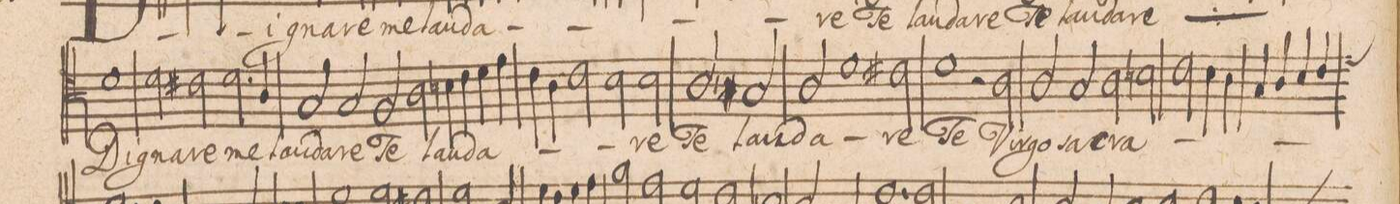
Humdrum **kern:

**kern	**text
*I"TENOR.	*
*clefC4	*
*k[]	*
*met(C|)	*
*M2/1	*
1d	Dig-
=9-	=9-
2d\	-na-
2c#X\	-re
2.d\	me
4A/	lau-
=10-	=10-
2G/	-da-
2G/	-re
2F/	Te
2A\	lau-
=11-	=11-
4Bn\	-da-
4c\ny	.
4d\	.
4e\	.
4c\	.
4A\	.
2c\	.
=12-	=12-
2B\	.
2B\	-re
2A,/	Te
2G#X/	lau-
=13-	=13-
2A/	-da-
1d	.
2c#X\	-re
=14-	=14-
1d	Te
2r	.
2A\	Vir-
=15-	=15-
2A/	-go
2Gny/	sa-
2A\	-cra-
2Bn\	.
=16-	=16-
2cny\	.
4B\	.
4A\	.
4G/	.
4A/	.
4B/	.
*custos:d	*
4c/	.
=17-	=17-
*-	*-
